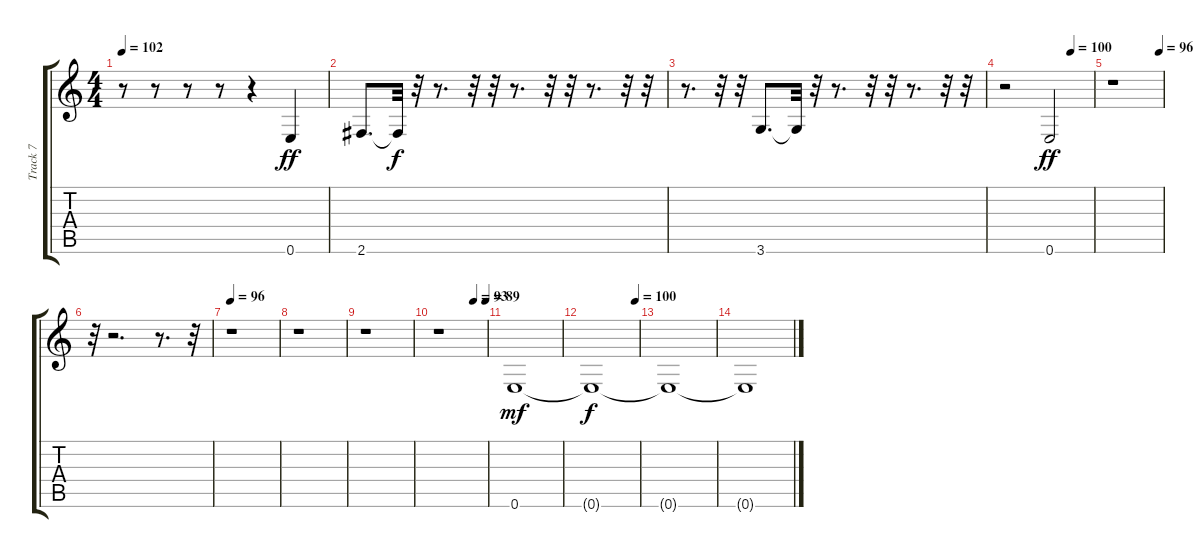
\track ("Track 7" "Track 7") {instrument contrabass}
\staff {score tabs}
\tuning (E4 B3 G3 D3 A2 E2) {hide}
\ts (4 4)
\tempo 102
\clef g2
\ks c
r.8{dy f} r.8 r.8 r.8 r.4 0.6.4{dy ff} |
2.6.8{d} 2.6{t}.32{dy f} r.32 r.8{d} r.32 r.32 r.8{d} r.32 r.32 r.8{d} r.32 r.32 |
r.8{d} r.32 r.32 3.6.8{d} 3.6{t}.32 r.32 r.8{d} r.32 r.32 r.8{d} r.32 r.32 |
\tempo (100 0.75)
r.2 0.6.2{dy ff} |
\tempo (96 0.9375)
r.1 |
r.32 r.2{d} r.8{d} r.32 |
\tempo 96
r.1 |
r.1 |
r.1 |
\tempo (93 0.7395833333333334)
\tempo (89 0.9895833333333334)
r.1 |
0.6.1{dy mf} |
\tempo (100 0.9375)
0.6{t}.1{dy f} |
0.6{t}.1 |
0.6{t}.1
